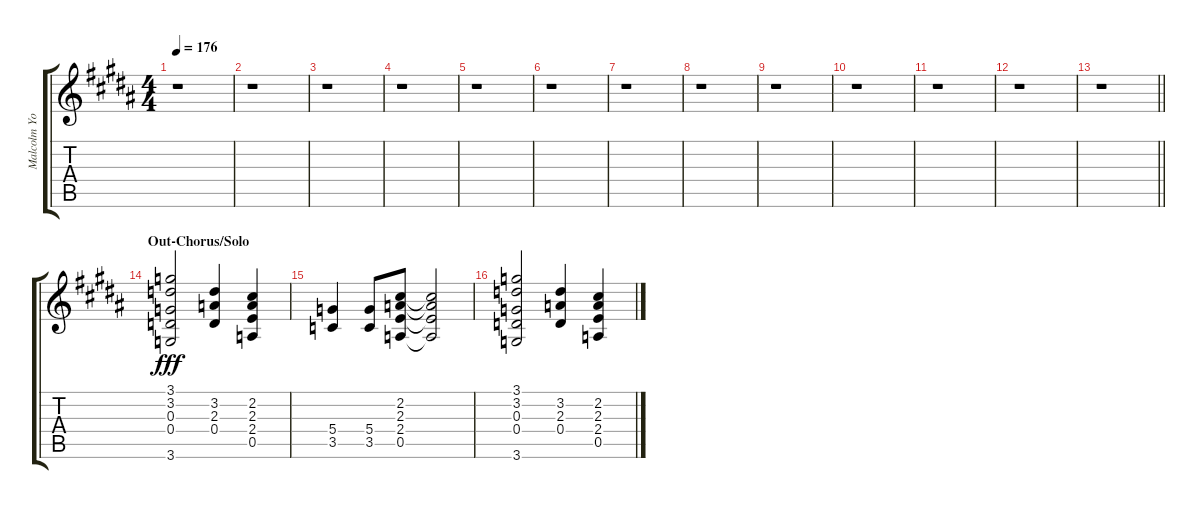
\track ("Malcolm Young" "Malcolm Yo") {instrument distortionguitar}
\staff {score tabs}
\tuning (E4 B3 G3 D3 A2 E2) {hide}
\ts (4 4)
\tempo 176
\clef g2
\ks g#minor
r.1{dy fff} |
r.1 |
\ks b
r.1 |
\ks g#minor
r.1 |
r.1 |
\ks b
r.1 |
\ks g#minor
r.1 |
r.1 |
r.1 |
\ks b
r.1 |
\ks g#minor
r.1 |
r.1 |
\barLineRight lightlight
\ks b
r.1 |
\section ("" "Out-Chorus/Solo")
\ks g#minor
(3.1 3.2 0.3 0.4 3.6).2 (3.2 2.3 0.4).4 (2.2 2.3 2.4 0.5).4 |
(5.4 3.5).4 (5.4 3.5).8 (2.2 2.3 2.4 0.5).8 (2.2{t} 2.3{t} 2.4{t} 0.5{t}).2 |
\ks b
(3.1 3.2 0.3 0.4 3.6).2 (3.2 2.3 0.4).4 (2.2 2.3 2.4 0.5).4
